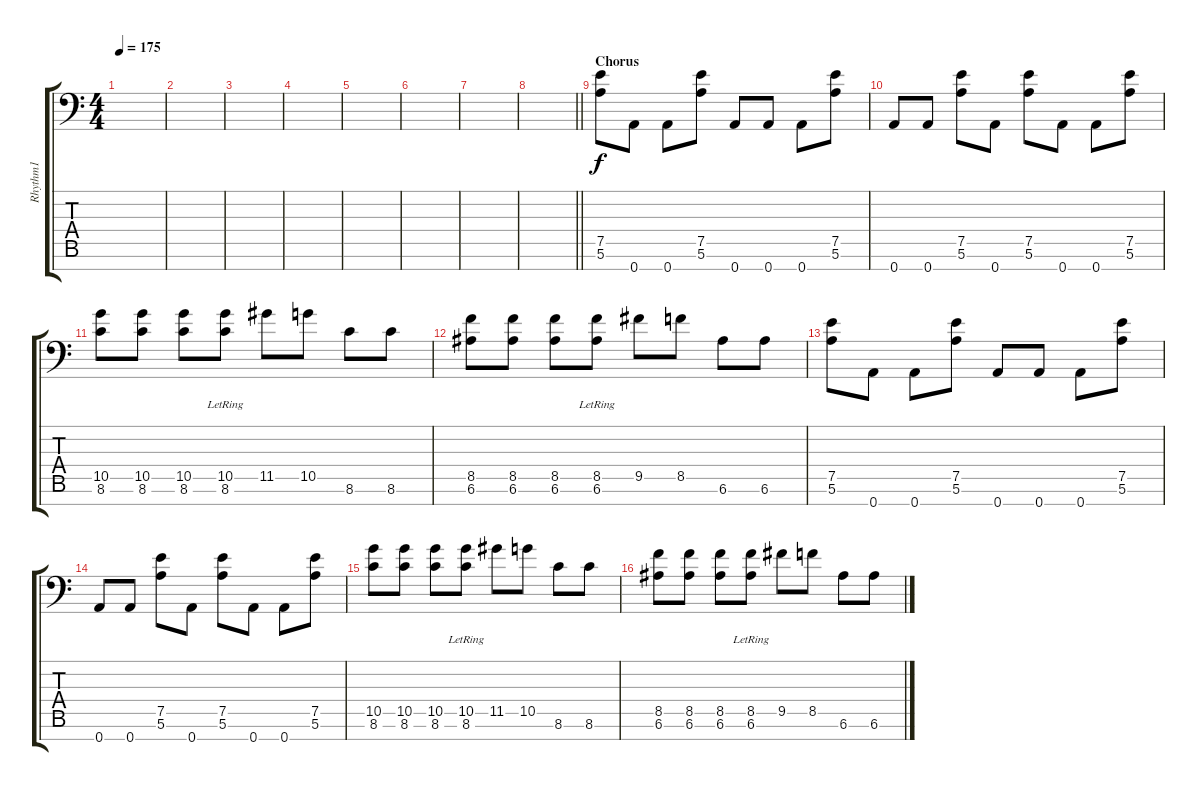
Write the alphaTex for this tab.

\track ("Rhythm1" "Rhythm1") {instrument distortionguitar}
\staff {score tabs}
\tuning (E4 B3 G3 D3 A2 E2 A1) {hide}
\ts (4 4)
\tempo 175
\clef f4
\ks c
|
|
|
|
|
|
|
\barLineRight lightlight
|
\section ("" "Chorus")
(7.5 5.6).8 0.7.8 0.7.8 (7.5 5.6).8 0.7.8 0.7.8 0.7.8 (7.5 5.6).8 |
0.7.8 0.7.8 (7.5 5.6).8 0.7.8 (7.5 5.6).8 0.7.8 0.7.8 (7.5 5.6).8 |
(10.5 8.6).8 (10.5 8.6).8 (10.5 8.6).8 (10.5 8.6{lr}).8 11.5.8 10.5.8 8.6.8 8.6.8 |
(8.5 6.6).8 (8.5 6.6).8 (8.5 6.6).8 (8.5 6.6{lr}).8 9.5.8 8.5.8 6.6.8 6.6.8 |
(7.5 5.6).8 0.7.8 0.7.8 (7.5 5.6).8 0.7.8 0.7.8 0.7.8 (7.5 5.6).8 |
0.7.8 0.7.8 (7.5 5.6).8 0.7.8 (7.5 5.6).8 0.7.8 0.7.8 (7.5 5.6).8 |
(10.5 8.6).8 (10.5 8.6).8 (10.5 8.6).8 (10.5 8.6{lr}).8 11.5.8 10.5.8 8.6.8 8.6.8 |
(8.5 6.6).8 (8.5 6.6).8 (8.5 6.6).8 (8.5 6.6{lr}).8 9.5.8 8.5.8 6.6.8 6.6.8
